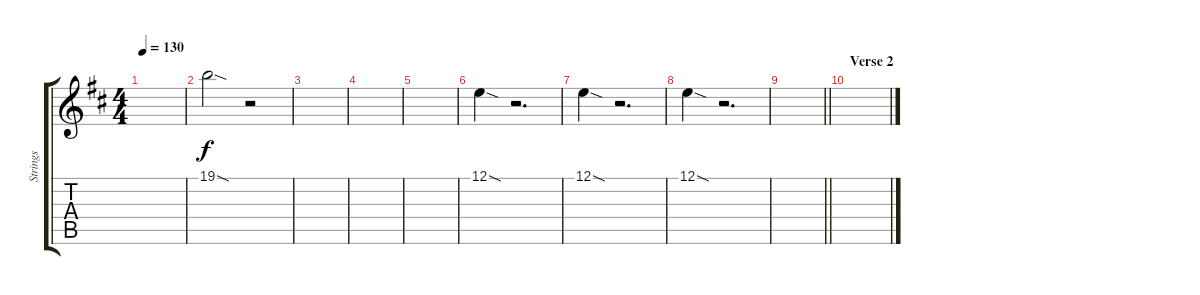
\track ("Strings" "Strings") {instrument stringensemble1}
\staff {score tabs}
\tuning (E4 B3 G3 D3 A2 E2) {hide}
\ts (4 4)
\tempo 130
\clef g2
\ks d
|
19.1{sod}.2 r.2 |
|
|
|
12.1{sod}.4 r.2{d} |
12.1{sod}.4 r.2{d} |
12.1{sod}.4 r.2{d} |
\barLineRight lightlight
|
\section ("" "Verse 2")
